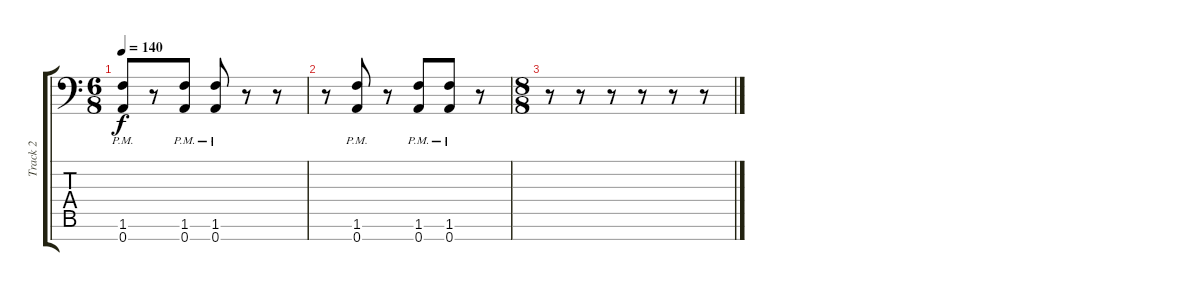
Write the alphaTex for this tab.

\track ("Track 2" "Track 2") {instrument distortionguitar}
\staff {score tabs}
\tuning (E4 B3 G3 D3 A2 E2 A1) {hide}
\ts (6 8)
\tempo 140
\clef f4
\ks c
(1.6{pm} 0.7{pm}).8{dy f} r.8 (1.6{pm} 0.7{pm}).8 (1.6{pm} 0.7{pm}).8 r.8 r.8 |
r.8 (1.6{pm} 0.7{pm}).8 r.8 (1.6{pm} 0.7{pm}).8 (1.6{pm} 0.7{pm}).8 r.8 |
\ts (8 8)
r.8 r.8 r.8 r.8 r.8 r.8
